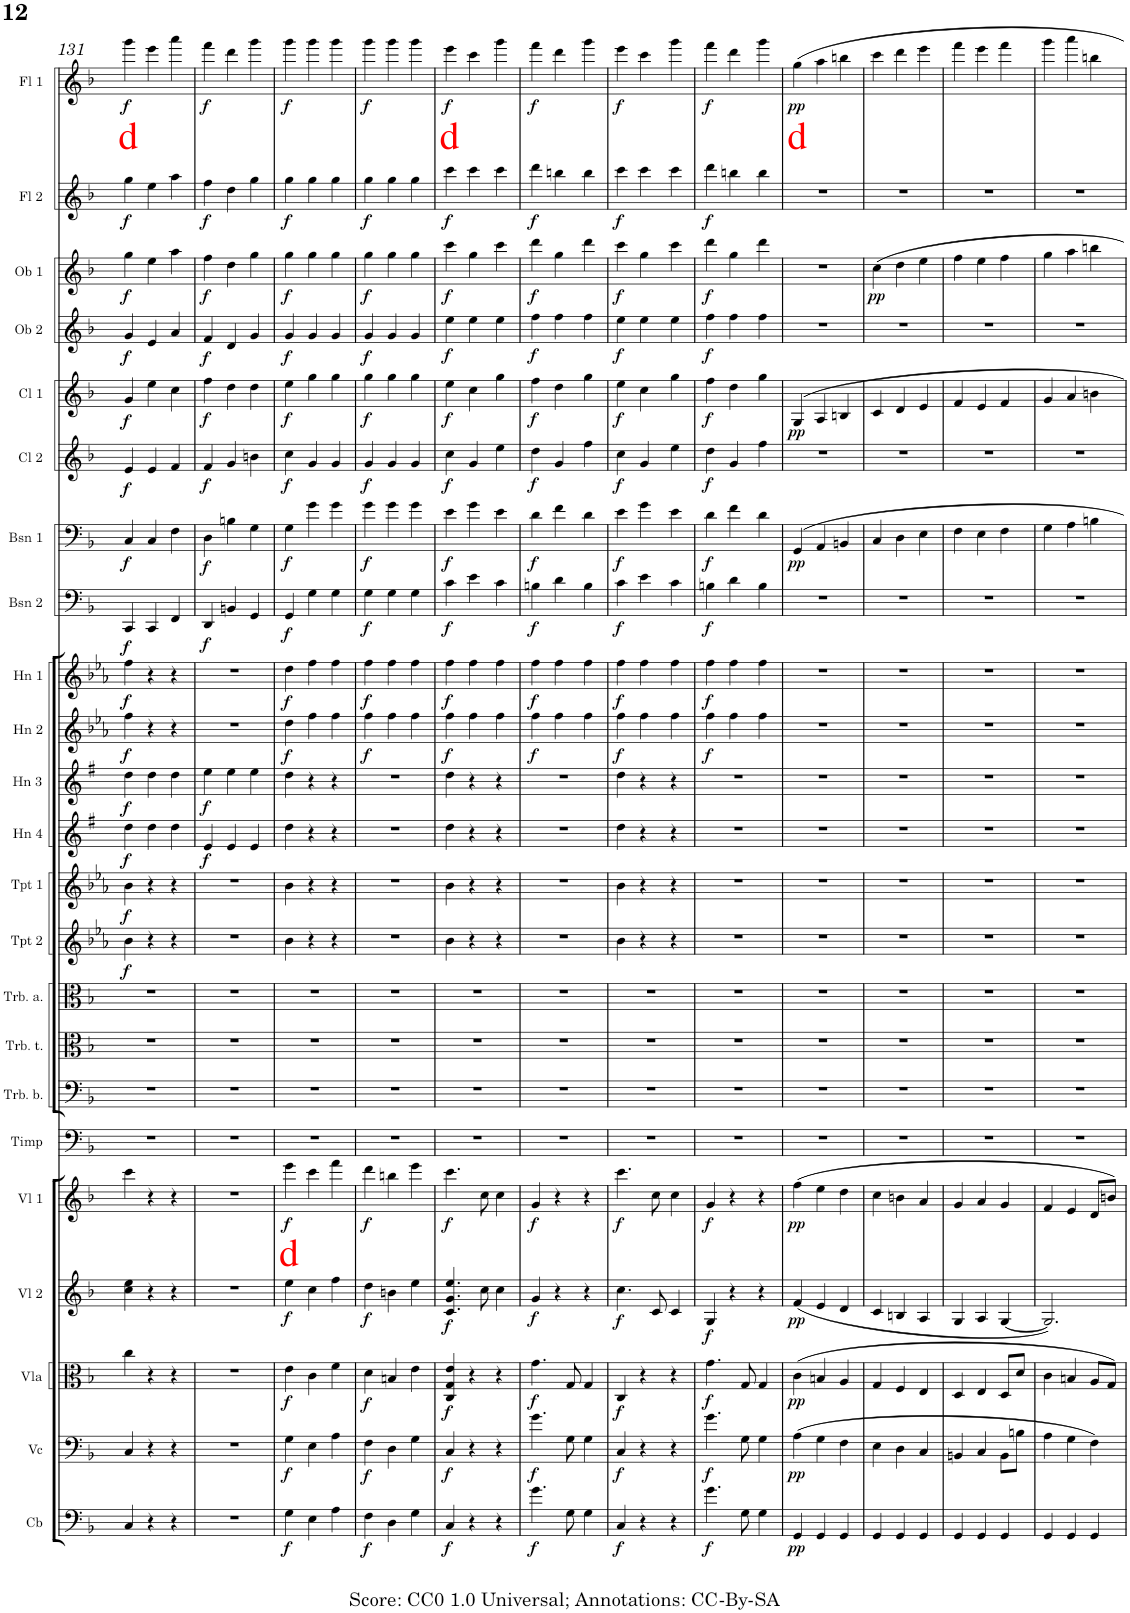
**kern	**dynam	**kern	**dynam	**kern	**dynam	**kern	**dynam	**kern	**text	**dynam	**kern	**kern	**kern	**kern	**kern	**dynam	**kern	**dynam	**kern	**dynam	**kern	**dynam	**kern	**dynam	**kern	**dynam	**kern	**dynam	**kern	**dynam	**kern	**dynam	**kern	**dynam	**kern	**dynam	**kern	**dynam	**kern	**dynam	**kern	**text	**dynam
*part23	*part23	*part22	*part22	*part21	*part21	*part20	*part20	*part19	*part19	*part19	*part18	*part17	*part16	*part15	*part14	*part14	*part13	*part13	*part12	*part12	*part11	*part11	*part10	*part10	*part9	*part9	*part8	*part8	*part7	*part7	*part6	*part6	*part5	*part5	*part4	*part4	*part3	*part3	*part2	*part2	*part1	*part1	*part1
*staff23	*staff23	*staff22	*staff22	*staff21	*staff21	*staff20	*staff20	*staff19	*staff19	*staff19	*staff18	*staff17	*staff16	*staff15	*staff14	*staff14	*staff13	*staff13	*staff12	*staff12	*staff11	*staff11	*staff10	*staff10	*staff9	*staff9	*staff8	*staff8	*staff7	*staff7	*staff6	*staff6	*staff5	*staff5	*staff4	*staff4	*staff3	*staff3	*staff2	*staff2	*staff1	*staff1	*staff1
*I"Contrabass	*	*I"Violoncello	*	*I"Viola	*	*I"Violin 2	*	*I"Violin 1	*	*	*I"Timpani in F, F	*I"Trombone basso	*I"Trombone tenore	*I"Trombone alto	*I"D Trumpet 2	*	*I"D Trumpet 1	*	*I"Bb (basso) Horn 4	*	*I"Bb (basso) Horn 3	*	*I"D Horn 2	*	*I"D Horn 1	*	*I"Bassoon 2	*	*I"Bassoon 1	*	*I"C Clarinet 2	*	*I"C Clarinet 1	*	*I"Oboe 2	*	*I"Oboe 1	*	*I"Flute 2	*	*I"Flute 1	*	*
*I'Cb	*	*I'Vc	*	*I'Vla	*	*I'Vl 2	*	*I'Vl 1	*	*	*I'Timp	*I'Trb. b.	*I'Trb. t.	*I'Trb. a.	*I'Tpt 2	*	*I'Tpt 1	*	*I'Hn 4	*	*I'Hn 3	*	*I'Hn 2	*	*I'Hn 1	*	*I'Bsn 2	*	*I'Bsn 1	*	*I'Cl 2	*	*I'Cl 1	*	*I'Ob 2	*	*I'Ob 1	*	*I'Fl 2	*	*I'Fl 1	*	*
!!LO:PB:g=z
*clefF4	*	*clefF4	*	*clefC3	*	*clefG2	*	*clefG2	*	*	*clefF4	*clefF4	*clefC3	*clefC3	*clefG2	*	*clefG2	*	*clefG2	*	*clefG2	*	*clefG2	*	*clefG2	*	*clefF4	*	*clefF4	*	*clefG2	*	*clefG2	*	*clefG2	*	*clefG2	*	*clefG2	*	*clefG2	*	*
*Trd7c12	*	*	*	*	*	*	*	*	*	*	*	*	*	*	*Trd-1c-2	*	*Trd-1c-2	*	*Trd8c14	*	*Trd8c14	*	*Trd6c10	*	*Trd6c10	*	*	*	*	*	*Trd1c2	*	*Trd1c2	*	*	*	*	*	*	*	*	*	*
*k[b-]	*	*k[b-]	*	*k[b-]	*	*k[b-]	*	*k[b-]	*	*	*k[b-]	*k[b-]	*k[b-]	*k[b-]	*k[b-e-a-]	*	*k[b-e-a-]	*	*k[f#]	*	*k[f#]	*	*k[b-e-a-]	*	*k[b-e-a-]	*	*k[b-]	*	*k[b-]	*	*k[b-]	*	*k[b-]	*	*k[b-]	*	*k[b-]	*	*k[b-]	*	*k[b-]	*	*
*M3/4	*	*M3/4	*	*M3/4	*	*M3/4	*	*M3/4	*	*	*M3/4	*M3/4	*M3/4	*M3/4	*M3/4	*	*M3/4	*	*M3/4	*	*M3/4	*	*M3/4	*	*M3/4	*	*M3/4	*	*M3/4	*	*M3/4	*	*M3/4	*	*M3/4	*	*M3/4	*	*M3/4	*	*M3/4	*	*
=131	=131	=131	=131	=131	=131	=131	=131	=131	=131	=131	=131	=131	=131	=131	=131	=131	=131	=131	=131	=131	=131	=131	=131	=131	=131	=131	=131	=131	=131	=131	=131	=131	=131	=131	=131	=131	=131	=131	=131	=131	=131	=131	=131
!	!	!	!	!	!	!	!	!	!	!	!	!	!	!	!	!LO:DY:b	!	!LO:DY:b	!	!LO:DY:b	!	!LO:DY:b	!	!LO:DY:b	!	!LO:DY:b	!	!LO:DY:b	!	!LO:DY:b	!	!LO:DY:b	!	!LO:DY:b	!	!LO:DY:b	!	!LO:DY:b	!	!LO:DY:b	!	!LO:LY:b:color=#FF0000	!LO:DY:b
4C/	.	4C/	.	4cc\	.	4cc\ 4ee\	.	4ccc\	.	.	2.r	2.r	2.r	2.r	4b-\	f	4b-\	f	4dd\	f	4dd\	f	4ff\	f	4ff\	f	4CC'/	f	4C'/	f	4e'/	f	4g'/	f	4g'/	f	4gg'\	f	4gg'\	f	4ggg'\	d	f
4r	.	4r	.	4r	.	4r	.	4r	.	.	.	.	.	.	4r	.	4r	.	4dd\	.	4dd\	.	4r	.	4r	.	4CC'/	.	4C'/	.	4e'/	.	4ee'\	.	4e'/	.	4ee'\	.	4ee'\	.	4eee'\	.	.
4r	.	4r	.	4r	.	4r	.	4r	.	.	.	.	.	.	4r	.	4r	.	4dd\	.	4dd\	.	4r	.	4r	.	4FF'/	.	4F'\	.	4f'/	.	4cc'\	.	4a'/	.	4aa'\	.	4aa'\	.	4aaa'\	.	.
=132	=132	=132	=132	=132	=132	=132	=132	=132	=132	=132	=132	=132	=132	=132	=132	=132	=132	=132	=132	=132	=132	=132	=132	=132	=132	=132	=132	=132	=132	=132	=132	=132	=132	=132	=132	=132	=132	=132	=132	=132	=132	=132	=132
!	!	!	!	!	!	!	!	!	!	!	!	!	!	!	!	!	!	!	!	!LO:DY:b	!	!LO:DY:b	!	!	!	!	!	!LO:DY:b	!	!LO:DY:b	!	!LO:DY:b	!	!LO:DY:b	!	!LO:DY:b	!	!LO:DY:b	!	!LO:DY:b	!	!	!LO:DY:b
2.r	.	2.r	.	2.r	.	2.r	.	2.r	.	.	2.r	2.r	2.r	2.r	2.r	.	2.r	.	4e/	f	4ee\	f	2.r	.	2.r	.	4DD'/	f	4D'\	f	4f'/	f	4ff'\	f	4f'/	f	4ff'\	f	4ff'\	f	4fff'\	.	f
.	.	.	.	.	.	.	.	.	.	.	.	.	.	.	.	.	.	.	4e/	.	4ee\	.	.	.	.	.	4BBn'/	.	4Bn'\	.	4g'/	.	4dd'\	.	4d'/	.	4dd'\	.	4dd'\	.	4ddd'\	.	.
.	.	.	.	.	.	.	.	.	.	.	.	.	.	.	.	.	.	.	4e/	.	4ee\	.	.	.	.	.	4GG'/	.	4G'\	.	4bn'\	.	4dd'\	.	4g'/	.	4gg'\	.	4gg'\	.	4ggg'\	.	.
=133	=133	=133	=133	=133	=133	=133	=133	=133	=133	=133	=133	=133	=133	=133	=133	=133	=133	=133	=133	=133	=133	=133	=133	=133	=133	=133	=133	=133	=133	=133	=133	=133	=133	=133	=133	=133	=133	=133	=133	=133	=133	=133	=133
!	!LO:DY:b	!	!LO:DY:b	!	!LO:DY:b	!	!LO:DY:b	!	!LO:LY:b:color=#FF0000	!LO:DY:b	!	!	!	!	!	!	!	!	!	!	!	!	!	!LO:DY:b	!	!LO:DY:b	!	!LO:DY:b	!	!LO:DY:b	!	!LO:DY:b	!	!LO:DY:b	!	!LO:DY:b	!	!LO:DY:b	!	!LO:DY:b	!	!	!LO:DY:b
4G\	f	4G\	f	4e\	f	4ee\	f	4eee\	d	f	2.r	2.r	2.r	2.r	4b-\	.	4b-\	.	4dd\	.	4dd\	.	4dd\	f	4dd\	f	4GG'/	f	4G'\	f	4cc'\	f	4ee'\	f	4g'/	f	4gg'\	f	4gg'\	f	4ggg'\	.	f
4E\	.	4E\	.	4c\	.	4cc\	.	4ccc\	.	.	.	.	.	.	4r	.	4r	.	4r	.	4r	.	4ff\	.	4ff\	.	4G'\	.	4g'\	.	4g'/	.	4gg'\	.	4g'/	.	4gg'\	.	4gg'\	.	4ggg'\	.	.
4A\	.	4A\	.	4f\	.	4ff\	.	4fff\	.	.	.	.	.	.	4r	.	4r	.	4r	.	4r	.	4ff\	.	4ff\	.	4G'\	.	4g'\	.	4g'/	.	4gg'\	.	4g'/	.	4gg'\	.	4gg'\	.	4ggg'\	.	.
=134	=134	=134	=134	=134	=134	=134	=134	=134	=134	=134	=134	=134	=134	=134	=134	=134	=134	=134	=134	=134	=134	=134	=134	=134	=134	=134	=134	=134	=134	=134	=134	=134	=134	=134	=134	=134	=134	=134	=134	=134	=134	=134	=134
!	!LO:DY:b	!	!LO:DY:b	!	!LO:DY:b	!	!LO:DY:b	!	!	!LO:DY:b	!	!	!	!	!	!	!	!	!	!	!	!	!	!LO:DY:b	!	!LO:DY:b	!	!LO:DY:b	!	!LO:DY:b	!	!LO:DY:b	!	!LO:DY:b	!	!LO:DY:b	!	!LO:DY:b	!	!LO:DY:b	!	!	!LO:DY:b
4F\	f	4F\	f	4d\	f	4dd\	f	4ddd\	.	f	2.r	2.r	2.r	2.r	2.r	.	2.r	.	2.r	.	2.r	.	4ff\	f	4ff\	f	4G'\	f	4g'\	f	4g'/	f	4gg'\	f	4g'/	f	4gg'\	f	4gg'\	f	4ggg'\	.	f
4D\	.	4D\	.	4Bn/	.	4bn\	.	4bbn\	.	.	.	.	.	.	.	.	.	.	.	.	.	.	4ff\	.	4ff\	.	4G'\	.	4g'\	.	4g'/	.	4gg'\	.	4g'/	.	4gg'\	.	4gg'\	.	4ggg'\	.	.
4G\	.	4G\	.	4e\	.	4ee\	.	4eee\	.	.	.	.	.	.	.	.	.	.	.	.	.	.	4ff\	.	4ff\	.	4G'\	.	4g'\	.	4g'/	.	4gg'\	.	4g'/	.	4gg'\	.	4gg'\	.	4ggg'\	.	.
=135	=135	=135	=135	=135	=135	=135	=135	=135	=135	=135	=135	=135	=135	=135	=135	=135	=135	=135	=135	=135	=135	=135	=135	=135	=135	=135	=135	=135	=135	=135	=135	=135	=135	=135	=135	=135	=135	=135	=135	=135	=135	=135	=135
!	!LO:DY:b	!	!LO:DY:b	!	!LO:DY:b	!	!LO:DY:b	!	!	!LO:DY:b	!	!	!	!	!	!	!	!	!	!	!	!	!	!LO:DY:b	!	!LO:DY:b	!	!LO:DY:b	!	!LO:DY:b	!	!LO:DY:b	!	!LO:DY:b	!	!LO:DY:b	!	!LO:DY:b	!	!LO:DY:b	!	!LO:LY:b:color=#FF0000	!LO:DY:b
4C/	f	4C/	f	4C/ 4G/ 4e/	f	4.c/ 4.g/ 4.ee/	f	4.ccc\	.	f	2.r	2.r	2.r	2.r	4b-\	.	4b-\	.	4dd\	.	4dd\	.	4ff\	f	4ff\	f	4c'\	f	4e'\	f	4cc'\	f	4ee'\	f	4ee'\	f	4ccc'\	f	4ccc'\	f	4eee'\	d	f
4r	.	4r	.	4r	.	.	.	.	.	.	.	.	.	.	4r	.	4r	.	4r	.	4r	.	4ff\	.	4ff\	.	4e'\	.	4g'\	.	4g'/	.	4cc'\	.	4ee'\	.	4gg'\	.	4ccc'\	.	4ccc'\	.	.
.	.	.	.	.	.	8cc\	.	8cc\	.	.	.	.	.	.	.	.	.	.	.	.	.	.	.	.	.	.	.	.	.	.	.	.	.	.	.	.	.	.	.	.	.	.	.
4r	.	4r	.	4r	.	4cc\	.	4cc\	.	.	.	.	.	.	4r	.	4r	.	4r	.	4r	.	4ff\	.	4ff\	.	4c'\	.	4e'\	.	4ee'\	.	4gg'\	.	4ee'\	.	4ccc'\	.	4ccc'\	.	4ggg'\	.	.
=136	=136	=136	=136	=136	=136	=136	=136	=136	=136	=136	=136	=136	=136	=136	=136	=136	=136	=136	=136	=136	=136	=136	=136	=136	=136	=136	=136	=136	=136	=136	=136	=136	=136	=136	=136	=136	=136	=136	=136	=136	=136	=136	=136
!	!LO:DY:b	!	!LO:DY:b	!	!LO:DY:b	!	!LO:DY:b	!	!	!LO:DY:b	!	!	!	!	!	!	!	!	!	!	!	!	!	!LO:DY:b	!	!LO:DY:b	!	!LO:DY:b	!	!LO:DY:b	!	!LO:DY:b	!	!LO:DY:b	!	!LO:DY:b	!	!LO:DY:b	!	!LO:DY:b	!	!	!LO:DY:b
4.g\	f	4.g\	f	4.g\	f	4g/	f	4g/	.	f	2.r	2.r	2.r	2.r	2.r	.	2.r	.	2.r	.	2.r	.	4ff\	f	4ff\	f	4Bn'\	f	4d'\	f	4dd'\	f	4ff'\	f	4ff'\	f	4ddd'\	f	4ddd'\	f	4fff'\	.	f
.	.	.	.	.	.	4r	.	4r	.	.	.	.	.	.	.	.	.	.	.	.	.	.	4ff\	.	4ff\	.	4d'\	.	4f'\	.	4g'/	.	4dd'\	.	4ff'\	.	4gg'\	.	4bbn'\	.	4ddd'\	.	.
8G\	.	8G\	.	8G/	.	.	.	.	.	.	.	.	.	.	.	.	.	.	.	.	.	.	.	.	.	.	.	.	.	.	.	.	.	.	.	.	.	.	.	.	.	.	.
4G\	.	4G\	.	4G/	.	4r	.	4r	.	.	.	.	.	.	.	.	.	.	.	.	.	.	4ff\	.	4ff\	.	4B'\	.	4d'\	.	4ff'\	.	4gg'\	.	4ff'\	.	4ddd'\	.	4bb'\	.	4ggg'\	.	.
=137	=137	=137	=137	=137	=137	=137	=137	=137	=137	=137	=137	=137	=137	=137	=137	=137	=137	=137	=137	=137	=137	=137	=137	=137	=137	=137	=137	=137	=137	=137	=137	=137	=137	=137	=137	=137	=137	=137	=137	=137	=137	=137	=137
!	!LO:DY:b	!	!LO:DY:b	!	!LO:DY:b	!	!LO:DY:b	!	!	!LO:DY:b	!	!	!	!	!	!	!	!	!	!	!	!	!	!LO:DY:b	!	!LO:DY:b	!	!LO:DY:b	!	!LO:DY:b	!	!LO:DY:b	!	!LO:DY:b	!	!LO:DY:b	!	!LO:DY:b	!	!LO:DY:b	!	!	!LO:DY:b
4C/	f	4C/	f	4C/	f	4.cc\	f	4.ccc\	.	f	2.r	2.r	2.r	2.r	4b-\	.	4b-\	.	4dd\	.	4dd\	.	4ff\	f	4ff\	f	4c'\	f	4e'\	f	4cc'\	f	4ee'\	f	4ee'\	f	4ccc'\	f	4ccc'\	f	4eee'\	.	f
4r	.	4r	.	4r	.	.	.	.	.	.	.	.	.	.	4r	.	4r	.	4r	.	4r	.	4ff\	.	4ff\	.	4e'\	.	4g'\	.	4g'/	.	4cc'\	.	4ee'\	.	4gg'\	.	4ccc'\	.	4ccc'\	.	.
.	.	.	.	.	.	8c/	.	8cc\	.	.	.	.	.	.	.	.	.	.	.	.	.	.	.	.	.	.	.	.	.	.	.	.	.	.	.	.	.	.	.	.	.	.	.
4r	.	4r	.	4r	.	4c/	.	4cc\	.	.	.	.	.	.	4r	.	4r	.	4r	.	4r	.	4ff\	.	4ff\	.	4c'\	.	4e'\	.	4ee'\	.	4gg'\	.	4ee'\	.	4ccc'\	.	4ccc'\	.	4ggg'\	.	.
=138	=138	=138	=138	=138	=138	=138	=138	=138	=138	=138	=138	=138	=138	=138	=138	=138	=138	=138	=138	=138	=138	=138	=138	=138	=138	=138	=138	=138	=138	=138	=138	=138	=138	=138	=138	=138	=138	=138	=138	=138	=138	=138	=138
!	!LO:DY:b	!	!LO:DY:b	!	!LO:DY:b	!	!LO:DY:b	!	!	!LO:DY:b	!	!	!	!	!	!	!	!	!	!	!	!	!	!LO:DY:b	!	!LO:DY:b	!	!LO:DY:b	!	!LO:DY:b	!	!LO:DY:b	!	!LO:DY:b	!	!LO:DY:b	!	!LO:DY:b	!	!LO:DY:b	!	!	!LO:DY:b
4.g\	f	4.g\	f	4.g\	f	4G/	f	4g/	.	f	2.r	2.r	2.r	2.r	2.r	.	2.r	.	2.r	.	2.r	.	4ff\	f	4ff\	f	4Bn'\	f	4d'\	f	4dd'\	f	4ff'\	f	4ff'\	f	4ddd'\	f	4ddd'\	f	4fff'\	.	f
.	.	.	.	.	.	4r	.	4r	.	.	.	.	.	.	.	.	.	.	.	.	.	.	4ff\	.	4ff\	.	4d'\	.	4f'\	.	4g'/	.	4dd'\	.	4ff'\	.	4gg'\	.	4bbn'\	.	4ddd'\	.	.
8G\	.	8G\	.	8G/	.	.	.	.	.	.	.	.	.	.	.	.	.	.	.	.	.	.	.	.	.	.	.	.	.	.	.	.	.	.	.	.	.	.	.	.	.	.	.
4G\	.	4G\	.	4G/	.	4r	.	4r	.	.	.	.	.	.	.	.	.	.	.	.	.	.	4ff\	.	4ff\	.	4B'\	.	4d'\	.	4ff'\	.	4gg'\	.	4ff'\	.	4ddd'\	.	4bb'\	.	4ggg'\	.	.
=139	=139	=139	=139	=139	=139	=139	=139	=139	=139	=139	=139	=139	=139	=139	=139	=139	=139	=139	=139	=139	=139	=139	=139	=139	=139	=139	=139	=139	=139	=139	=139	=139	=139	=139	=139	=139	=139	=139	=139	=139	=139	=139	=139
!	!LO:DY:b	!	!LO:DY:b	!	!LO:DY:b	!	!LO:DY:b	!	!	!LO:DY:b	!	!	!	!	!	!	!	!	!	!	!	!	!	!	!	!	!	!	!	!LO:DY:b	!	!	!	!LO:DY:b	!	!	!	!	!	!	!	!LO:LY:b:color=#FF0000	!LO:DY:b
4GG/	pp	(4A\	pp	(4c\	pp	(4f/	pp	(4ff\	.	pp	2.r	2.r	2.r	2.r	2.r	.	2.r	.	2.r	.	2.r	.	2.r	.	2.r	.	2.r	.	4GG/	pp	2.r	.	4G/	pp	2.r	.	2.r	.	2.r	.	4gg\	d	pp
4GG/	.	4G\	.	4Bn/	.	4e/	.	4ee\	.	.	.	.	.	.	.	.	.	.	.	.	.	.	.	.	.	.	.	.	4AA/	.	.	.	4A/	.	.	.	.	.	.	.	4aa\	.	.
4GG/	.	4F\	.	4A/	.	4d/	.	4dd\	.	.	.	.	.	.	.	.	.	.	.	.	.	.	.	.	.	.	.	.	4BBn/	.	.	.	4Bn/	.	.	.	.	.	.	.	4bbn\	.	.
=140	=140	=140	=140	=140	=140	=140	=140	=140	=140	=140	=140	=140	=140	=140	=140	=140	=140	=140	=140	=140	=140	=140	=140	=140	=140	=140	=140	=140	=140	=140	=140	=140	=140	=140	=140	=140	=140	=140	=140	=140	=140	=140	=140
!	!	!	!	!	!	!	!	!	!	!	!	!	!	!	!	!	!	!	!	!	!	!	!	!	!	!	!	!	!	!	!	!	!	!	!	!	!	!LO:DY:b	!	!	!	!	!
4GG/	.	4E\	.	4G/	.	4c/	.	4cc\	.	.	2.r	2.r	2.r	2.r	2.r	.	2.r	.	2.r	.	2.r	.	2.r	.	2.r	.	2.r	.	4C/	.	2.r	.	4c/	.	2.r	.	4cc\	pp	2.r	.	4ccc\	.	.
4GG/	.	4D\	.	4F/	.	4Bn/	.	4bn\	.	.	.	.	.	.	.	.	.	.	.	.	.	.	.	.	.	.	.	.	4D\	.	.	.	4d/	.	.	.	4dd\	.	.	.	4ddd\	.	.
4GG/	.	4C/	.	4E/	.	4A/	.	4a/	.	.	.	.	.	.	.	.	.	.	.	.	.	.	.	.	.	.	.	.	4E\	.	.	.	4e/	.	.	.	4ee\	.	.	.	4eee\	.	.
=141	=141	=141	=141	=141	=141	=141	=141	=141	=141	=141	=141	=141	=141	=141	=141	=141	=141	=141	=141	=141	=141	=141	=141	=141	=141	=141	=141	=141	=141	=141	=141	=141	=141	=141	=141	=141	=141	=141	=141	=141	=141	=141	=141
4GG/	.	4BBn/	.	4D/	.	4G/	.	4g/	.	.	2.r	2.r	2.r	2.r	2.r	.	2.r	.	2.r	.	2.r	.	2.r	.	2.r	.	2.r	.	4F\	.	2.r	.	4f/	.	2.r	.	4ff\	.	2.r	.	4fff\	.	.
4GG/	.	4C/	.	4E/	.	4A/	.	4a/	.	.	.	.	.	.	.	.	.	.	.	.	.	.	.	.	.	.	.	.	4E\	.	.	.	4e/	.	.	.	4ee\	.	.	.	4eee\	.	.
4GG/	.	8BB\L	.	8D/L	.	[4G/	.	4g/	.	.	.	.	.	.	.	.	.	.	.	.	.	.	.	.	.	.	.	.	4F\	.	.	.	4f/	.	.	.	4ff\	.	.	.	4fff\	.	.
.	.	8Bn\J	.	8d/J	.	.	.	.	.	.	.	.	.	.	.	.	.	.	.	.	.	.	.	.	.	.	.	.	.	.	.	.	.	.	.	.	.	.	.	.	.	.	.
=142	=142	=142	=142	=142	=142	=142	=142	=142	=142	=142	=142	=142	=142	=142	=142	=142	=142	=142	=142	=142	=142	=142	=142	=142	=142	=142	=142	=142	=142	=142	=142	=142	=142	=142	=142	=142	=142	=142	=142	=142	=142	=142	=142
4GG/	.	4A\	.	4c\	.	2.G/])	.	4f/	.	.	2.r	2.r	2.r	2.r	2.r	.	2.r	.	2.r	.	2.r	.	2.r	.	2.r	.	2.r	.	4G\	.	2.r	.	4g/	.	2.r	.	4gg\	.	2.r	.	4ggg\	.	.
4GG/	.	4G\	.	4Bn/	.	.	.	4e/	.	.	.	.	.	.	.	.	.	.	.	.	.	.	.	.	.	.	.	.	4A\	.	.	.	4a/	.	.	.	4aa\	.	.	.	4aaa\	.	.
4GG/	.	4F\)	.	8A/L	.	.	.	8d/L	.	.	.	.	.	.	.	.	.	.	.	.	.	.	.	.	.	.	.	.	4Bn\	.	.	.	4bn\	.	.	.	4bbn\	.	.	.	4bbn\	.	.
.	.	.	.	8G/J)	.	.	.	8bn/J)	.	.	.	.	.	.	.	.	.	.	.	.	.	.	.	.	.	.	.	.	.	.	.	.	.	.	.	.	.	.	.	.	.	.	.
=	=	=	=	=	=	=	=	=	=	=	=	=	=	=	=	=	=	=	=	=	=	=	=	=	=	=	=	=	=	=	=	=	=	=	=	=	=	=	=	=	=	=	=
*-	*-	*-	*-	*-	*-	*-	*-	*-	*-	*-	*-	*-	*-	*-	*-	*-	*-	*-	*-	*-	*-	*-	*-	*-	*-	*-	*-	*-	*-	*-	*-	*-	*-	*-	*-	*-	*-	*-	*-	*-	*-	*-	*-
